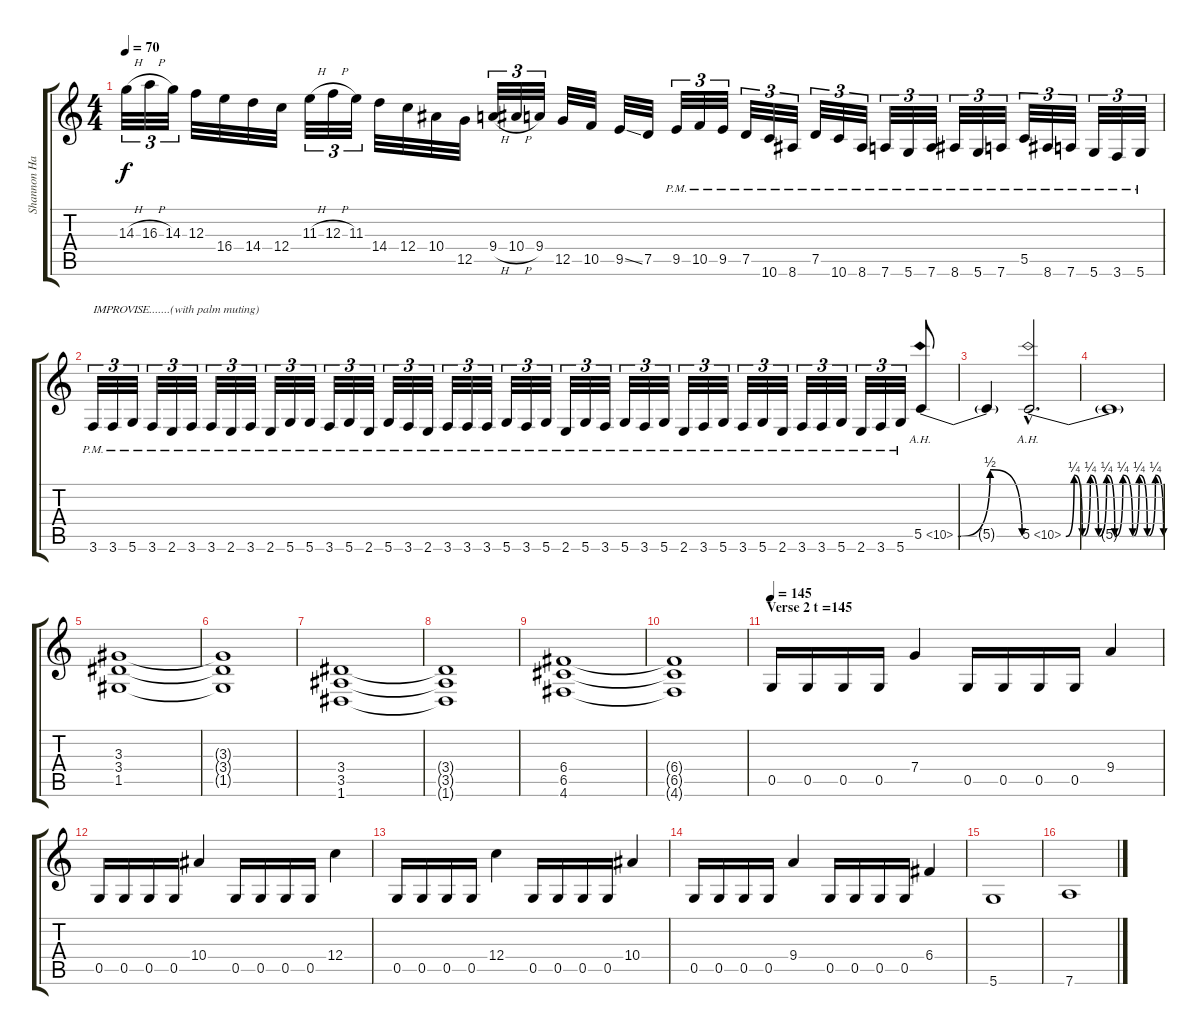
\track ("Shannon Hamm" "Shannon Ha") {instrument distortionguitar}
\staff {score tabs}
\tuning (D4 A3 F3 C3 G2 D2) {hide}
\ts (4 4)
\tempo 70
\clef g2
\ks c
14.3{h}.32{tu (3 2) dy f} 16.3{h}.32{tu (3 2)} 14.3.32{tu (3 2)} 12.3.32 16.4.32 14.4.32 12.4.32 11.3{h}.32{tu (3 2)} 12.3{h}.32{tu (3 2)} 11.3.32{tu (3 2)} 14.4.32 12.4.32 10.4.32 12.5.32 9.4{h}.32{tu (3 2)} 10.4{h}.32{tu (3 2)} 9.4.32{tu (3 2)} 12.5.32 10.5.32 9.5{ss}.32 7.5.32 9.5{pm}.32{tu (3 2)} 10.5{pm}.32{tu (3 2)} 9.5{pm}.32{tu (3 2)} 7.5{pm}.32{tu (3 2)} 10.6{pm}.32{tu (3 2)} 8.6{pm}.32{tu (3 2)} 7.5{pm}.32{tu (3 2)} 10.6{pm}.32{tu (3 2)} 8.6{pm}.32{tu (3 2)} 7.6{pm}.32{tu (3 2)} 5.6{pm}.32{tu (3 2)} 7.6{pm}.32{tu (3 2)} 8.6{pm}.32{tu (3 2)} 5.6{pm}.32{tu (3 2)} 7.6{pm}.32{tu (3 2)} 5.5{pm}.32{tu (3 2)} 8.6{pm}.32{tu (3 2)} 7.6{pm}.32{tu (3 2)} 5.6{pm}.32{tu (3 2)} 3.6{pm}.32{tu (3 2)} 5.6{pm}.32{tu (3 2)} |
3.6{pm}.32{tu (3 2) txt "IMPROVISE.......(with palm muting)"} 3.6{pm}.32{tu (3 2)} 5.6{pm}.32{tu (3 2)} 3.6{pm}.32{tu (3 2)} 2.6{pm}.32{tu (3 2)} 3.6{pm}.32{tu (3 2)} 3.6{pm}.32{tu (3 2)} 2.6{pm}.32{tu (3 2)} 3.6{pm}.32{tu (3 2)} 2.6{pm}.32{tu (3 2)} 5.6{pm}.32{tu (3 2)} 5.6{pm}.32{tu (3 2)} 3.6{pm}.32{tu (3 2)} 5.6{pm}.32{tu (3 2)} 2.6{pm}.32{tu (3 2)} 5.6{pm}.32{tu (3 2)} 3.6{pm}.32{tu (3 2)} 2.6{pm}.32{tu (3 2)} 3.6{pm}.32{tu (3 2)} 3.6{pm}.32{tu (3 2)} 3.6{pm}.32{tu (3 2)} 5.6{pm}.32{tu (3 2)} 3.6{pm}.32{tu (3 2)} 5.6{pm}.32{tu (3 2)} 2.6{pm}.32{tu (3 2)} 5.6{pm}.32{tu (3 2)} 3.6{pm}.32{tu (3 2)} 5.6{pm}.32{tu (3 2)} 3.6{pm}.32{tu (3 2)} 5.6{pm}.32{tu (3 2)} 2.6{pm}.32{tu (3 2)} 3.6{pm}.32{tu (3 2)} 5.6{pm}.32{tu (3 2)} 3.6{pm}.32{tu (3 2)} 5.6{pm}.32{tu (3 2)} 2.6{pm}.32{tu (3 2)} 3.6{pm}.32{tu (3 2)} 3.6{pm}.32{tu (3 2)} 5.6{pm}.32{tu (3 2)} 2.6{pm}.32{tu (3 2)} 3.6{pm}.32{tu (3 2)} 5.6{pm}.32{tu (3 2)} 5.5{be (bendrelease 0 0 10 2 30 2 60 0) ah 5}.8 |
5.5{t}.4 5.5{be (custom 0 0 5 1 10 0 15 1 20 0 25 1 30 0 35 1 41 0 45 1 50 0 55 1 60 0) ah 5 hac}.2{d volume 4} |
5.5{t}.1 |
(3.3 3.4 1.5).1 |
(3.3{t} 3.4{t} 1.5{t}).1 |
(3.4 3.5 1.6).1 |
(3.4{t} 3.5{t} 1.6{t}).1 |
(6.4 6.5 4.6).1 |
(6.4{t} 6.5{t} 4.6{t}).1 |
\section ("" "Verse 2 t =145")
\tempo 145
0.5.16{volume 16} 0.5.16 0.5.16 0.5.16 7.4.4 0.5.16 0.5.16 0.5.16 0.5.16 9.4.4 |
0.5.16 0.5.16 0.5.16 0.5.16 10.4.4 0.5.16 0.5.16 0.5.16 0.5.16 12.4.4 |
0.5.16 0.5.16 0.5.16 0.5.16 12.4.4 0.5.16 0.5.16 0.5.16 0.5.16 10.4.4 |
0.5.16 0.5.16 0.5.16 0.5.16 9.4.4 0.5.16 0.5.16 0.5.16 0.5.16 6.4.4 |
5.6.1{volume 15} |
7.6.1
